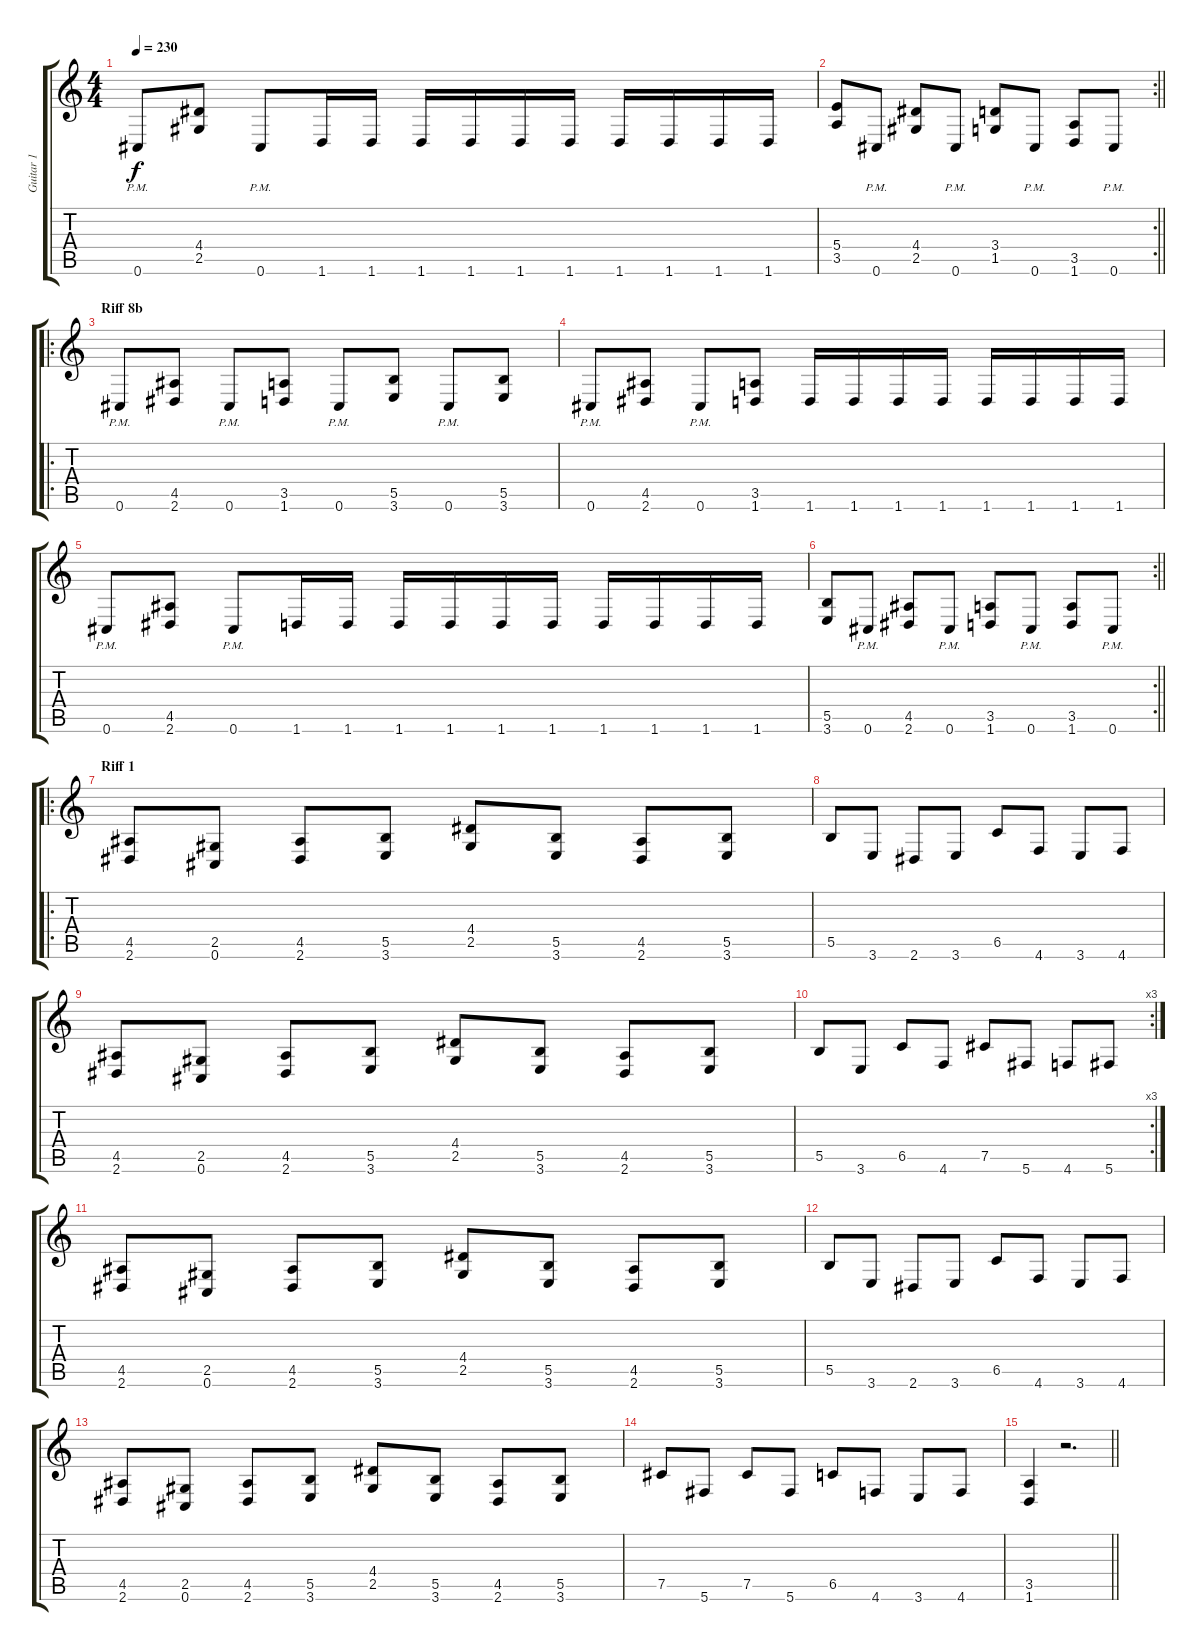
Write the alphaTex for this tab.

\track ("Guitar 1" "Guitar 1") {instrument distortionguitar}
\staff {score tabs}
\tuning (Db4 Ab3 E3 B2 Gb2 Db2) {hide}
\ts (4 4)
\tempo 230
\clef g2
\ks c
0.6{pm}.8{dy f} (4.4 2.5).8 0.6{pm}.8 1.6.16 1.6.16 1.6.16 1.6.16 1.6.16 1.6.16 1.6.16 1.6.16 1.6.16 1.6.16 |
\rc 2
\barLineRight lightlight
(5.4 3.5).8 0.6{pm}.8 (4.4 2.5).8 0.6{pm}.8 (3.4 1.5).8 0.6{pm}.8 (3.5 1.6).8 0.6{pm}.8 |
\ro
\section ("" "Riff 8b")
0.6{pm}.8 (4.5 2.6).8 0.6{pm}.8 (3.5 1.6).8 0.6{pm}.8 (5.5 3.6).8 0.6{pm}.8 (5.5 3.6).8 |
0.6{pm}.8 (4.5 2.6).8 0.6{pm}.8 (3.5 1.6).8 1.6.16 1.6.16 1.6.16 1.6.16 1.6.16 1.6.16 1.6.16 1.6.16 |
0.6{pm}.8 (4.5 2.6).8 0.6{pm}.8 1.6.16 1.6.16 1.6.16 1.6.16 1.6.16 1.6.16 1.6.16 1.6.16 1.6.16 1.6.16 |
\rc 2
\barLineRight lightlight
(5.5 3.6).8 0.6{pm}.8 (4.5 2.6).8 0.6{pm}.8 (3.5 1.6).8 0.6{pm}.8 (3.5 1.6).8 0.6{pm}.8 |
\ro
\section ("" "Riff 1")
(4.5 2.6).8 (2.5 0.6).8 (4.5 2.6).8 (5.5 3.6).8 (4.4 2.5).8 (5.5 3.6).8 (4.5 2.6).8 (5.5 3.6).8 |
5.5.8 3.6.8 2.6.8 3.6.8 6.5.8 4.6.8 3.6.8 4.6.8 |
(4.5 2.6).8 (2.5 0.6).8 (4.5 2.6).8 (5.5 3.6).8 (4.4 2.5).8 (5.5 3.6).8 (4.5 2.6).8 (5.5 3.6).8 |
\rc 3
5.5.8 3.6.8 6.5.8 4.6.8 7.5.8 5.6.8 4.6.8 5.6.8 |
(4.5 2.6).8 (2.5 0.6).8 (4.5 2.6).8 (5.5 3.6).8 (4.4 2.5).8 (5.5 3.6).8 (4.5 2.6).8 (5.5 3.6).8 |
5.5.8 3.6.8 2.6.8 3.6.8 6.5.8 4.6.8 3.6.8 4.6.8 |
(4.5 2.6).8 (2.5 0.6).8 (4.5 2.6).8 (5.5 3.6).8 (4.4 2.5).8 (5.5 3.6).8 (4.5 2.6).8 (5.5 3.6).8 |
7.5.8 5.6.8 7.5.8 5.6.8 6.5.8 4.6.8 3.6.8 4.6.8 |
\barLineRight lightlight
(3.5 1.6).4 r.2{d}
